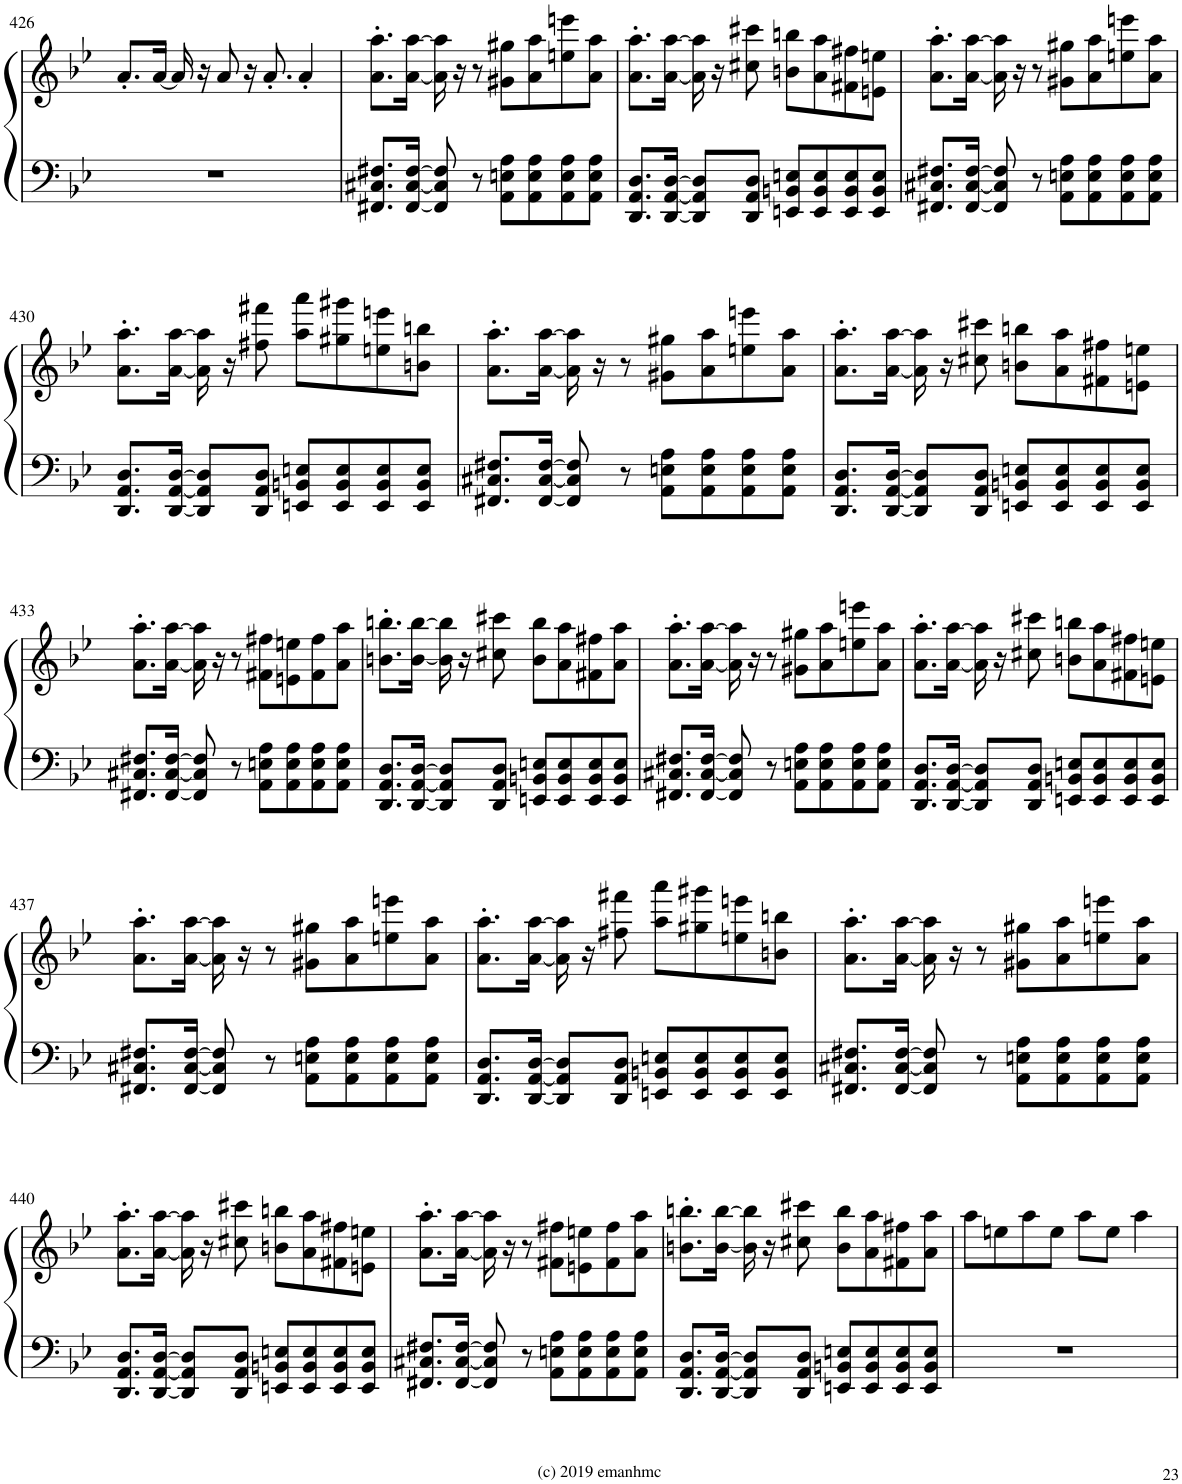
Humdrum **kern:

**kern	**kern
*part1	*part1
*staff2	*staff1
*I"Piano	*
*I'Pno.	*
!!LO:PB:g=z
*clefF4	*clefG2
*k[b-e-]	*k[b-e-]
*M4/4	*M4/4
*met(c)	*met(c)
=426	=426
1r	8.a'/L
.	[16a/Jk
.	16a/]
.	16r
.	8a/
.	16r
.	8.a'/
.	4a'/
=427	=427
8.FF#X/ 8.C#X/ 8.F#X/L	8.a\' 8.aa\'L
[16FF#/ [16C#/ [16F#/Jk	[16a\ [16aa\Jk
8FF#/] 8C#/] 8F#/]	16a\] 16aa\]
.	16r
8r	8r
8AA\ 8En\ 8A\L	8g#X\ 8gg#X\L
8AA\ 8E\ 8A\	8a\ 8aa\
8AA\ 8E\ 8A\	8een\ 8eeen\
8AA\ 8E\ 8A\J	8a\ 8aa\J
=428	=428
8.DD/ 8.AA/ 8.D/L	8.a\' 8.aa\'L
[16DD/ [16AA/ [16D/Jk	[16a\ [16aa\Jk
8DD/] 8AA/] 8D/]L	16a\] 16aa\]
.	16r
8DD/ 8AA/ 8D/J	8cc#X\ 8ccc#X\
8EEn/ 8BBn/ 8En/L	8bn\ 8bbn\L
8EE/ 8BB/ 8E/	8a\ 8aa\
8EE/ 8BB/ 8E/	8f#X\ 8ff#X\
8EE/ 8BB/ 8E/J	8en\ 8een\J
=429	=429
8.FF#X/ 8.C#X/ 8.F#X/L	8.a\' 8.aa\'L
[16FF#/ [16C#/ [16F#/Jk	[16a\ [16aa\Jk
8FF#/] 8C#/] 8F#/]	16a\] 16aa\]
.	16r
8r	8r
8AA\ 8En\ 8A\L	8g#X\ 8gg#X\L
8AA\ 8E\ 8A\	8a\ 8aa\
8AA\ 8E\ 8A\	8een\ 8eeen\
8AA\ 8E\ 8A\J	8a\ 8aa\J
!!LO:LB:g=z
=430	=430
8.DD/ 8.AA/ 8.D/L	8.a\' 8.aa\'L
[16DD/ [16AA/ [16D/Jk	[16a\ [16aa\Jk
8DD/] 8AA/] 8D/]L	16a\] 16aa\]
.	16r
8DD/ 8AA/ 8D/J	8ff#X\ 8fff#X\
8EEn/ 8BBn/ 8En/L	8aa\ 8aaa\L
8EE/ 8BB/ 8E/	8gg#X\ 8ggg#X\
8EE/ 8BB/ 8E/	8een\ 8eeen\
8EE/ 8BB/ 8E/J	8bn\ 8bbn\J
=431	=431
8.FF#X/ 8.C#X/ 8.F#X/L	8.a\' 8.aa\'L
[16FF#/ [16C#/ [16F#/Jk	[16a\ [16aa\Jk
8FF#/] 8C#/] 8F#/]	16a\] 16aa\]
.	16r
8r	8r
8AA\ 8En\ 8A\L	8g#X\ 8gg#X\L
8AA\ 8E\ 8A\	8a\ 8aa\
8AA\ 8E\ 8A\	8een\ 8eeen\
8AA\ 8E\ 8A\J	8a\ 8aa\J
=432	=432
8.DD/ 8.AA/ 8.D/L	8.a\' 8.aa\'L
[16DD/ [16AA/ [16D/Jk	[16a\ [16aa\Jk
8DD/] 8AA/] 8D/]L	16a\] 16aa\]
.	16r
8DD/ 8AA/ 8D/J	8cc#X\ 8ccc#X\
8EEn/ 8BBn/ 8En/L	8bn\ 8bbn\L
8EE/ 8BB/ 8E/	8a\ 8aa\
8EE/ 8BB/ 8E/	8f#X\ 8ff#X\
8EE/ 8BB/ 8E/J	8en\ 8een\J
!!LO:LB:g=z
=433	=433
8.FF#X/ 8.C#X/ 8.F#X/L	8.a\' 8.aa\'L
[16FF#/ [16C#/ [16F#/Jk	[16a\ [16aa\Jk
8FF#/] 8C#/] 8F#/]	16a\] 16aa\]
.	16r
8r	8r
8AA\ 8En\ 8A\L	8f#X\ 8ff#X\L
8AA\ 8E\ 8A\	8en\ 8een\
8AA\ 8E\ 8A\	8f#\ 8ff#\
8AA\ 8E\ 8A\J	8a\ 8aa\J
=434	=434
8.DD/ 8.AA/ 8.D/L	8.bn\' 8.bbn\'L
[16DD/ [16AA/ [16D/Jk	[16b\ [16bb\Jk
8DD/] 8AA/] 8D/]L	16b\] 16bb\]
.	16r
8DD/ 8AA/ 8D/J	8cc#X\ 8ccc#X\
8EEn/ 8BBn/ 8En/L	8b\ 8bb\L
8EE/ 8BB/ 8E/	8a\ 8aa\
8EE/ 8BB/ 8E/	8f#X\ 8ff#X\
8EE/ 8BB/ 8E/J	8a\ 8aa\J
=435	=435
8.FF#X/ 8.C#X/ 8.F#X/L	8.a\' 8.aa\'L
[16FF#/ [16C#/ [16F#/Jk	[16a\ [16aa\Jk
8FF#/] 8C#/] 8F#/]	16a\] 16aa\]
.	16r
8r	8r
8AA\ 8En\ 8A\L	8g#X\ 8gg#X\L
8AA\ 8E\ 8A\	8a\ 8aa\
8AA\ 8E\ 8A\	8een\ 8eeen\
8AA\ 8E\ 8A\J	8a\ 8aa\J
=436	=436
8.DD/ 8.AA/ 8.D/L	8.a\' 8.aa\'L
[16DD/ [16AA/ [16D/Jk	[16a\ [16aa\Jk
8DD/] 8AA/] 8D/]L	16a\] 16aa\]
.	16r
8DD/ 8AA/ 8D/J	8cc#X\ 8ccc#X\
8EEn/ 8BBn/ 8En/L	8bn\ 8bbn\L
8EE/ 8BB/ 8E/	8a\ 8aa\
8EE/ 8BB/ 8E/	8f#X\ 8ff#X\
8EE/ 8BB/ 8E/J	8en\ 8een\J
!!LO:LB:g=z
=437	=437
8.FF#X/ 8.C#X/ 8.F#X/L	8.a\' 8.aa\'L
[16FF#/ [16C#/ [16F#/Jk	[16a\ [16aa\Jk
8FF#/] 8C#/] 8F#/]	16a\] 16aa\]
.	16r
8r	8r
8AA\ 8En\ 8A\L	8g#X\ 8gg#X\L
8AA\ 8E\ 8A\	8a\ 8aa\
8AA\ 8E\ 8A\	8een\ 8eeen\
8AA\ 8E\ 8A\J	8a\ 8aa\J
=438	=438
8.DD/ 8.AA/ 8.D/L	8.a\' 8.aa\'L
[16DD/ [16AA/ [16D/Jk	[16a\ [16aa\Jk
8DD/] 8AA/] 8D/]L	16a\] 16aa\]
.	16r
8DD/ 8AA/ 8D/J	8ff#X\ 8fff#X\
8EEn/ 8BBn/ 8En/L	8aa\ 8aaa\L
8EE/ 8BB/ 8E/	8gg#X\ 8ggg#X\
8EE/ 8BB/ 8E/	8een\ 8eeen\
8EE/ 8BB/ 8E/J	8bn\ 8bbn\J
=439	=439
8.FF#X/ 8.C#X/ 8.F#X/L	8.a\' 8.aa\'L
[16FF#/ [16C#/ [16F#/Jk	[16a\ [16aa\Jk
8FF#/] 8C#/] 8F#/]	16a\] 16aa\]
.	16r
8r	8r
8AA\ 8En\ 8A\L	8g#X\ 8gg#X\L
8AA\ 8E\ 8A\	8a\ 8aa\
8AA\ 8E\ 8A\	8een\ 8eeen\
8AA\ 8E\ 8A\J	8a\ 8aa\J
!!LO:LB:g=z
=440	=440
8.DD/ 8.AA/ 8.D/L	8.a\' 8.aa\'L
[16DD/ [16AA/ [16D/Jk	[16a\ [16aa\Jk
8DD/] 8AA/] 8D/]L	16a\] 16aa\]
.	16r
8DD/ 8AA/ 8D/J	8cc#X\ 8ccc#X\
8EEn/ 8BBn/ 8En/L	8bn\ 8bbn\L
8EE/ 8BB/ 8E/	8a\ 8aa\
8EE/ 8BB/ 8E/	8f#X\ 8ff#X\
8EE/ 8BB/ 8E/J	8en\ 8een\J
=441	=441
8.FF#X/ 8.C#X/ 8.F#X/L	8.a\' 8.aa\'L
[16FF#/ [16C#/ [16F#/Jk	[16a\ [16aa\Jk
8FF#/] 8C#/] 8F#/]	16a\] 16aa\]
.	16r
8r	8r
8AA\ 8En\ 8A\L	8f#X\ 8ff#X\L
8AA\ 8E\ 8A\	8en\ 8een\
8AA\ 8E\ 8A\	8f#\ 8ff#\
8AA\ 8E\ 8A\J	8a\ 8aa\J
=442	=442
8.DD/ 8.AA/ 8.D/L	8.bn\' 8.bbn\'L
[16DD/ [16AA/ [16D/Jk	[16b\ [16bb\Jk
8DD/] 8AA/] 8D/]L	16b\] 16bb\]
.	16r
8DD/ 8AA/ 8D/J	8cc#X\ 8ccc#X\
8EEn/ 8BBn/ 8En/L	8b\ 8bb\L
8EE/ 8BB/ 8E/	8a\ 8aa\
8EE/ 8BB/ 8E/	8f#X\ 8ff#X\
8EE/ 8BB/ 8E/J	8a\ 8aa\J
=443	=443
1r	8aa\L
.	8een\
.	8aa\
.	8ee\J
.	8aa\L
.	8ee\J
.	4aa\
=	=
*-	*-
